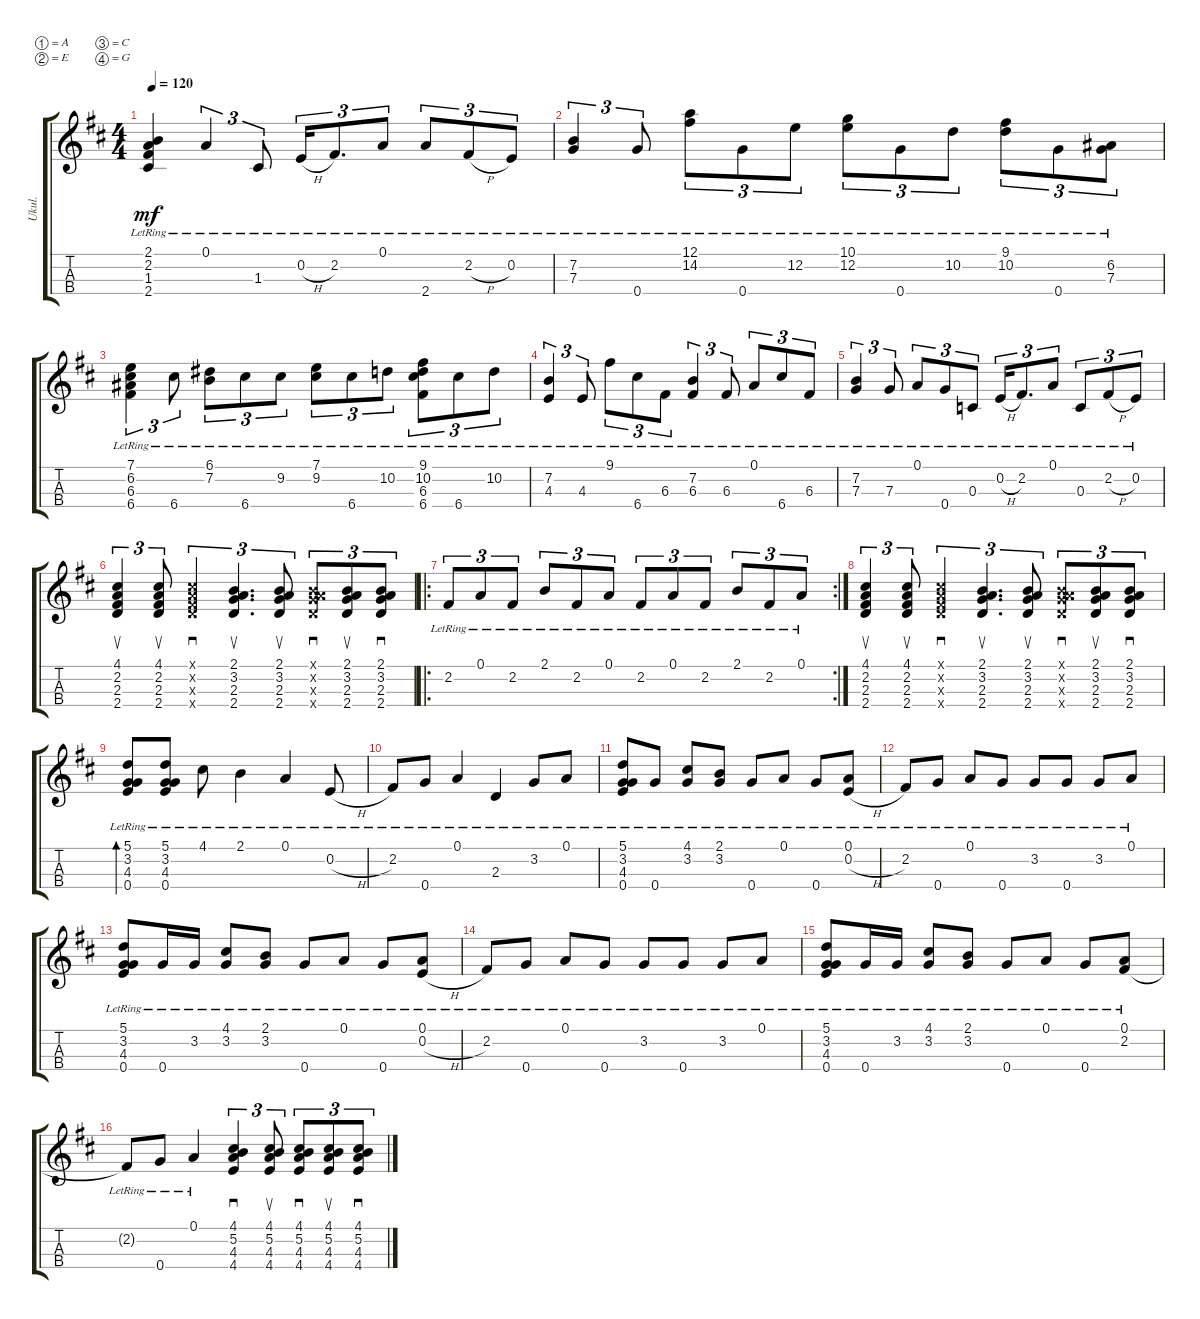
\defaultSystemsLayout 4
\bracketExtendMode groupsimilarinstruments
\otherSystemsTrackNameOrientation horizontal
\track ("Ukulele" "Ukul.") {instrument shamisen}
\staff {score tabs}
\tuning (A4 E4 C4 G4)
\ts (4 4)
\tempo 120
\clef g2
\ks d
(2.1{lr} 2.2{lr} 1.3{lr} 2.4{lr}).4{dy mf} 0.1{lr}.4{tu (3 2)} 1.3{lr}.8{tu (3 2)} 0.2{h lr}.16{tu (3 2)} 2.2{lr}.8{d tu (3 2)} 0.1{lr}.8{tu (3 2)} 2.4{lr}.8{tu (3 2)} 2.2{h lr}.8{tu (3 2)} 0.2{lr}.8{tu (3 2)} |
(7.2{lr} 7.3{lr}).4{tu (3 2)} 0.4{lr}.8{tu (3 2)} (12.1{lr} 14.2{lr}).8{tu (3 2)} 0.4{lr}.8{tu (3 2)} 12.2{lr}.8{tu (3 2)} (10.1{lr} 12.2{lr}).8{tu (3 2)} 0.4{lr}.8{tu (3 2)} 10.2{lr}.8{tu (3 2)} (9.1{lr} 10.2{lr}).8{tu (3 2)} 0.4{lr}.8{tu (3 2)} (7.3{lr} 6.2{lr}).8{tu (3 2)} |
(7.1{lr} 6.2{lr} 6.3{lr} 6.4{lr}).4{tu (3 2)} 6.4{lr}.8{tu (3 2)} (6.1{lr} 7.2{lr}).8{tu (3 2)} 6.4{lr}.8{tu (3 2)} 9.2{lr}.8{tu (3 2)} (9.2{lr} 7.1{lr}).8{tu (3 2)} 6.4{lr}.8{tu (3 2)} 10.2{lr}.8{tu (3 2)} (9.1{lr} 10.2{lr} 6.3{lr} 6.4{lr}).8{tu (3 2)} 6.4{lr}.8{tu (3 2)} 10.2{lr}.8{tu (3 2)} |
(7.2{lr} 4.3{lr}).4{tu (3 2)} 4.3{lr}.8{tu (3 2)} 9.1{lr}.8{tu (3 2)} 6.4{lr}.8{tu (3 2)} 6.3{lr}.8{tu (3 2)} (7.2{lr} 6.3{lr}).4{tu (3 2)} 6.3{lr}.8{tu (3 2)} 0.1{lr}.8{tu (3 2)} 6.4{lr}.8{tu (3 2)} 6.3{lr}.8{tu (3 2)} |
(7.2{lr} 7.3{lr}).4{tu (3 2)} 7.3{lr}.8{tu (3 2)} 0.1{lr}.8{tu (3 2)} 0.4{lr}.8{tu (3 2)} 0.3{lr}.8{tu (3 2)} 0.2{h lr}.16{tu (3 2)} 2.2{lr}.8{d tu (3 2)} 0.1{lr}.8{tu (3 2)} 0.3{lr}.8{tu (3 2)} 2.2{h lr}.8{tu (3 2)} 0.2{lr}.8{tu (3 2)} |
(4.1 2.2 2.3 2.4).4{su tu (3 2)} (4.1 2.2 2.3 2.4).8{su tu (3 2)} (4.1{x} 2.2{x} 2.3{x} 2.4{x}).4{sd tu (3 2)} (2.1 3.2 2.3 2.4).4{d su tu (3 2)} (2.1 3.2 2.3 2.4).8{su tu (3 2)} (2.1{x} 3.2{x} 2.3{x} 2.4{x}).8{sd tu (3 2)} (2.1 3.2 2.3 2.4).8{su tu (3 2)} (2.1 3.2 2.3 2.4).8{sd tu (3 2)} |
\ro
\rc 2
2.2{lr}.8{tu (3 2)} 0.1{lr}.8{tu (3 2)} 2.2{lr}.8{tu (3 2)} 2.1{lr}.8{tu (3 2)} 2.2{lr}.8{tu (3 2)} 0.1{lr}.8{tu (3 2)} 2.2{lr}.8{tu (3 2)} 0.1{lr}.8{tu (3 2)} 2.2{lr}.8{tu (3 2)} 2.1{lr}.8{tu (3 2)} 2.2{lr}.8{tu (3 2)} 0.1{lr}.8{tu (3 2)} |
(4.1 2.2 2.3 2.4).4{su tu (3 2)} (4.1 2.2 2.3 2.4).8{su tu (3 2)} (4.1{x} 2.2{x} 2.3{x} 2.4{x}).4{sd tu (3 2)} (2.1 3.2 2.3 2.4).4{d su tu (3 2)} (2.1 3.2 2.3 2.4).8{su tu (3 2)} (2.1{x} 3.2{x} 2.3{x} 2.4{x}).8{sd tu (3 2)} (2.1 3.2 2.3 2.4).8{su tu (3 2)} (2.1 3.2 2.3 2.4).8{sd tu (3 2)} |
(5.1{lr} 3.2{lr} 4.3{lr} 0.4{lr}).8{bd 117} (5.1{lr} 3.2{lr} 4.3{lr} 0.4{lr}).8 4.1{lr}.8 2.1{lr}.4 0.1{lr}.4 0.2{h lr}.8 |
2.2{lr}.8 0.4{lr}.8 0.1{lr}.4 2.3{lr}.4 3.2{lr}.8 0.1{lr}.8 |
(5.1{lr} 3.2{lr} 4.3{lr} 0.4{lr}).8 0.4{lr}.8 (4.1{lr} 3.2).8 (2.1{lr} 3.2).8 0.4{lr}.8 0.1{lr}.8 0.4{lr}.8 (0.2{h lr} 0.1).8 |
2.2{lr}.8 0.4{lr}.8 0.1{lr}.8 0.4{lr}.8 3.2{lr}.8 0.4{lr}.8 3.2{lr}.8 0.1{lr}.8 |
(5.1{lr} 3.2{lr} 4.3{lr} 0.4{lr}).8 0.4{lr}.16 3.2{lr}.16 (4.1{lr} 3.2).8 (2.1{lr} 3.2).8 0.4{lr}.8 0.1{lr}.8 0.4{lr}.8 (0.2{h lr} 0.1).8 |
2.2{lr}.8 0.4{lr}.8 0.1{lr}.8 0.4{lr}.8 3.2{lr}.8 0.4{lr}.8 3.2{lr}.8 0.1{lr}.8 |
(5.1{lr} 3.2{lr} 4.3{lr} 0.4{lr}).8 0.4{lr}.16 3.2{lr}.16 (4.1{lr} 3.2).8 (2.1{lr} 3.2).8 0.4{lr}.8 0.1{lr}.8 0.4{lr}.8 (2.2{lr} 0.1).8 |
2.2{lr t}.8 0.4{lr}.8 0.1{lr}.4 (4.4 4.1 5.2 4.3).4{sd tu (3 2)} (4.4 4.1 5.2 4.3).8{su tu (3 2)} (4.4 4.1 5.2 4.3).8{sd tu (3 2)} (4.4 4.1 5.2 4.3).8{su tu (3 2)} (4.4 4.1 5.2 4.3).8{sd tu (3 2)}
